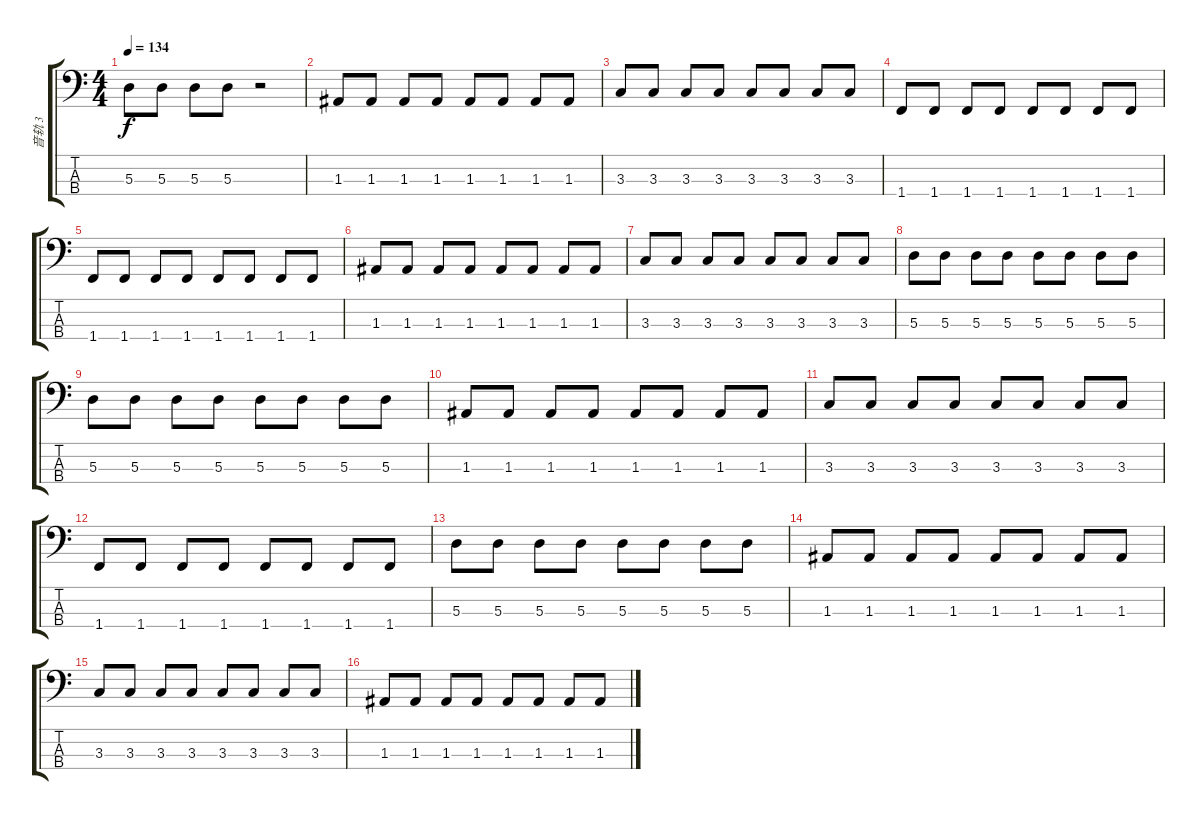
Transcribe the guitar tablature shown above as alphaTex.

\track ("音轨 3" "音轨 3") {instrument electricbassfinger}
\staff {score tabs}
\tuning (G2 D2 A1 E1) {hide}
\ts (4 4)
\tempo 134
\clef f4
\ks c
5.3.8{dy f} 5.3.8 5.3.8 5.3.8 r.2 |
1.3.8 1.3.8 1.3.8 1.3.8 1.3.8 1.3.8 1.3.8 1.3.8 |
3.3.8 3.3.8 3.3.8 3.3.8 3.3.8 3.3.8 3.3.8 3.3.8 |
1.4.8 1.4.8 1.4.8 1.4.8 1.4.8 1.4.8 1.4.8 1.4.8 |
1.4.8 1.4.8 1.4.8 1.4.8 1.4.8 1.4.8 1.4.8 1.4.8 |
1.3.8 1.3.8 1.3.8 1.3.8 1.3.8 1.3.8 1.3.8 1.3.8 |
3.3.8 3.3.8 3.3.8 3.3.8 3.3.8 3.3.8 3.3.8 3.3.8 |
5.3.8 5.3.8 5.3.8 5.3.8 5.3.8 5.3.8 5.3.8 5.3.8 |
5.3.8 5.3.8 5.3.8 5.3.8 5.3.8 5.3.8 5.3.8 5.3.8 |
1.3.8 1.3.8 1.3.8 1.3.8 1.3.8 1.3.8 1.3.8 1.3.8 |
3.3.8 3.3.8 3.3.8 3.3.8 3.3.8 3.3.8 3.3.8 3.3.8 |
1.4.8 1.4.8 1.4.8 1.4.8 1.4.8 1.4.8 1.4.8 1.4.8 |
5.3.8 5.3.8 5.3.8 5.3.8 5.3.8 5.3.8 5.3.8 5.3.8 |
1.3.8 1.3.8 1.3.8 1.3.8 1.3.8 1.3.8 1.3.8 1.3.8 |
3.3.8 3.3.8 3.3.8 3.3.8 3.3.8 3.3.8 3.3.8 3.3.8 |
1.3.8 1.3.8 1.3.8 1.3.8 1.3.8 1.3.8 1.3.8 1.3.8
